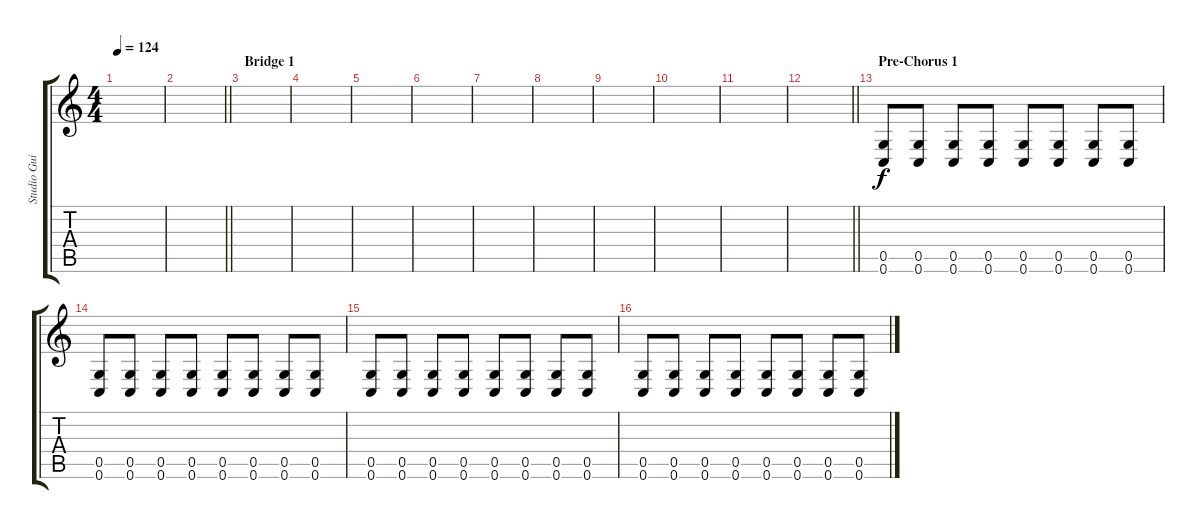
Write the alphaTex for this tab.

\track ("Studio Guitar (Andi)" "Studio Gui") {instrument distortionguitar}
\staff {score tabs}
\tuning (D4 A3 F3 C3 G2 C2) {hide}
\ts (4 4)
\tempo 124
\clef g2
\ks c
|
\barLineRight lightlight
|
\section ("" "Bridge 1")
|
|
|
|
|
|
|
|
|
\barLineRight lightlight
|
\section ("" "Pre-Chorus 1")
(0.5 0.6).8{volume 13 balance 4} (0.5 0.6).8 (0.5 0.6).8 (0.5 0.6).8 (0.5 0.6).8 (0.5 0.6).8 (0.5 0.6).8 (0.5 0.6).8 |
(0.5 0.6).8 (0.5 0.6).8 (0.5 0.6).8 (0.5 0.6).8 (0.5 0.6).8 (0.5 0.6).8 (0.5 0.6).8 (0.5 0.6).8 |
(0.5 0.6).8 (0.5 0.6).8 (0.5 0.6).8 (0.5 0.6).8 (0.5 0.6).8 (0.5 0.6).8 (0.5 0.6).8 (0.5 0.6).8 |
(0.5 0.6).8 (0.5 0.6).8 (0.5 0.6).8 (0.5 0.6).8 (0.5 0.6).8 (0.5 0.6).8 (0.5 0.6).8 (0.5 0.6).8
